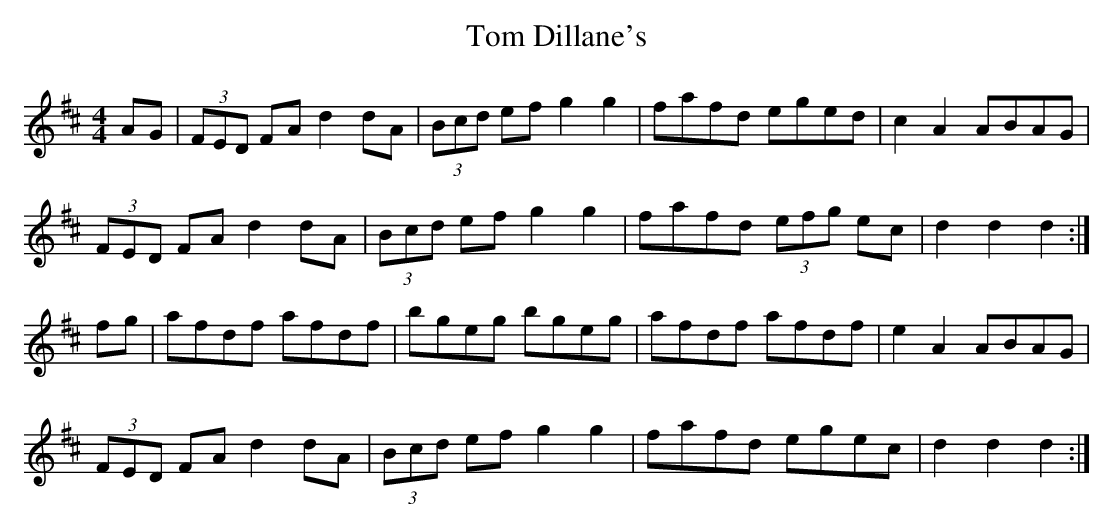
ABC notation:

X:1
T: Tom Dillane's
M: 4/4
L: 1/8
K: D
AG | (3FED FA d2 dA | (3Bcd ef g2 g2 | fafd eged |\
c2 A2 ABAG |
(3FED FA d2 dA | (3Bcd ef g2 g2 | fafd (3efg ec |\
d2 d2 d2 :|
fg | afdf afdf | bgeg bgeg | afdf afdf | e2 A2 ABAG |
(3FED FA d2 dA | (3Bcd ef g2 g2 | fafd egec |\
d2 d2 d2 :|
